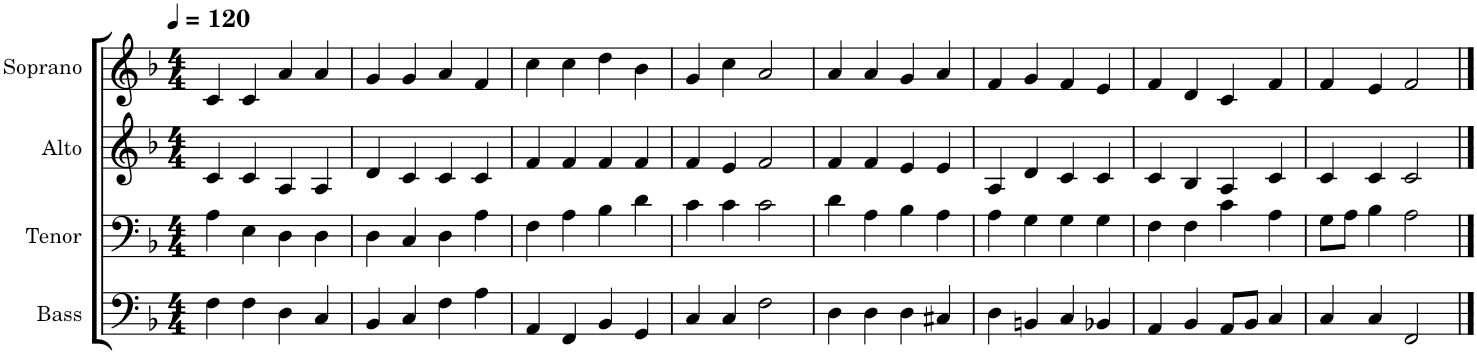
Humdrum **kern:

**kern	**kern	**kern	**kern
*part4	*part3	*part2	*part1
*staff4	*staff3	*staff2	*staff1
*I"Bass	*I"Tenor	*I"Alto	*I"Soprano
*I'B.	*I'T.	*I'A.	*I'S.
*clefF4	*clefF4	*clefG2	*clefG2
*k[b-]	*k[b-]	*k[b-]	*k[b-]
*M4/4	*M4/4	*M4/4	*M4/4
*MM120	*MM120	*MM120	*MM120
=1	=1	=1	=1
4F\	4A\	4c/	4c/
4F\	4E\	4c/	4c/
4D\	4D\	4A/	4a/
4C/	4D\	4A/	4a/
=2	=2	=2	=2
4BB-/	4D\	4d/	4g/
4C/	4C/	4c/	4g/
4F\	4D\	4c/	4a/
4A\	4A\	4c/	4f/
=3	=3	=3	=3
4AA/	4F\	4f/	4cc\
4FF/	4A\	4f/	4cc\
4BB-/	4B-\	4f/	4dd\
4GG/	4d\	4f/	4b-\
=4	=4	=4	=4
4C/	4c\	4f/	4g/
4C/	4c\	4e/	4cc\
2F\	2c\	2f/	2a/
=5	=5	=5	=5
4D\	4d\	4f/	4a/
4D\	4A\	4f/	4a/
4D\	4B-\	4e/	4g/
4C#X/	4A\	4e/	4a/
=6	=6	=6	=6
4D\	4A\	4A/	4f/
4BBn/	4G\	4d/	4g/
4C/	4G\	4c/	4f/
4BB-X/	4G\	4c/	4e/
=7	=7	=7	=7
4AA/	4F\	4c/	4f/
4BB-/	4F\	4B-/	4d/
8AA/L	4c\	4A/	4c/
8BB-/J	.	.	.
4C/	4A\	4c/	4f/
=8	=8	=8	=8
4C/	8G\L	4c/	4f/
.	8A\J	.	.
4C/	4B-\	4c/	4e/
2FF/	2A\	2c/	2f/
==	==	==	==
*-	*-	*-	*-
